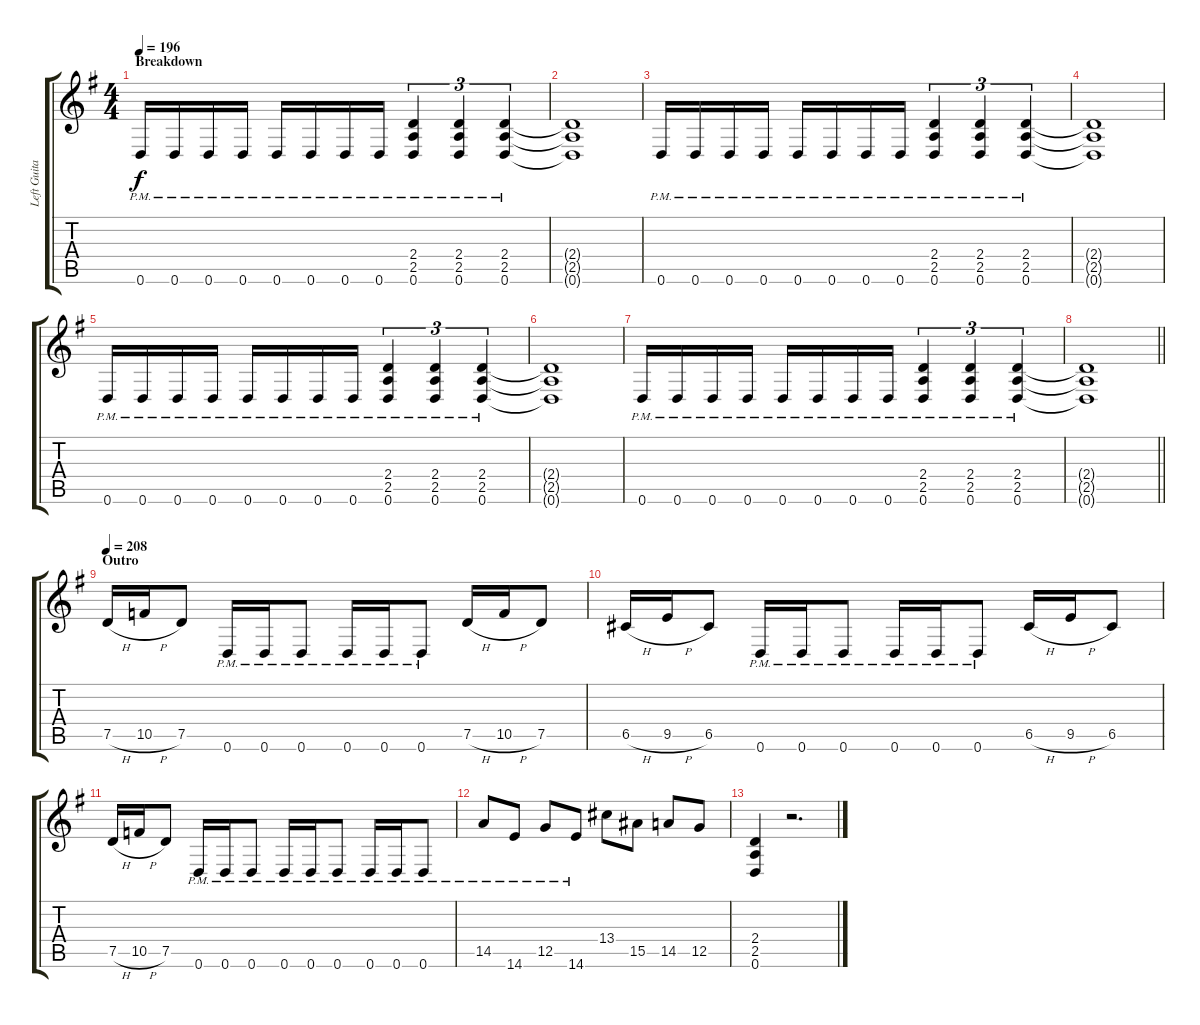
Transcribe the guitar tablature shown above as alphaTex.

\track ("Left Guitar" "Left Guita") {instrument distortionguitar}
\staff {score tabs}
\tuning (D4 A3 F3 C3 G2 D2) {hide}
\ts (4 4)
\section ("" "Breakdown")
\tempo 196
\clef g2
\ks g
0.6{pm}.16{dy f} 0.6{pm}.16 0.6{pm}.16 0.6{pm}.16 0.6{pm}.16 0.6{pm}.16 0.6{pm}.16 0.6{pm}.16 (2.4{pm} 2.5{pm} 0.6{pm}).4{tu (3 2)} (2.4{pm} 2.5{pm} 0.6{pm}).4{tu (3 2)} (2.4{pm} 2.5{pm} 0.6{pm}).4{tu (3 2)} |
(2.4{t} 2.5{t} 0.6{t}).1 |
0.6{pm}.16 0.6{pm}.16 0.6{pm}.16 0.6{pm}.16 0.6{pm}.16 0.6{pm}.16 0.6{pm}.16 0.6{pm}.16 (2.4{pm} 2.5{pm} 0.6{pm}).4{tu (3 2)} (2.4{pm} 2.5{pm} 0.6{pm}).4{tu (3 2)} (2.4{pm} 2.5{pm} 0.6{pm}).4{tu (3 2)} |
(2.4{t} 2.5{t} 0.6{t}).1 |
0.6{pm}.16 0.6{pm}.16 0.6{pm}.16 0.6{pm}.16 0.6{pm}.16 0.6{pm}.16 0.6{pm}.16 0.6{pm}.16 (2.4{pm} 2.5{pm} 0.6{pm}).4{tu (3 2)} (2.4{pm} 2.5{pm} 0.6{pm}).4{tu (3 2)} (2.4{pm} 2.5{pm} 0.6{pm}).4{tu (3 2)} |
(2.4{t} 2.5{t} 0.6{t}).1 |
0.6{pm}.16 0.6{pm}.16 0.6{pm}.16 0.6{pm}.16 0.6{pm}.16 0.6{pm}.16 0.6{pm}.16 0.6{pm}.16 (2.4{pm} 2.5{pm} 0.6{pm}).4{tu (3 2)} (2.4{pm} 2.5{pm} 0.6{pm}).4{tu (3 2)} (2.4{pm} 2.5{pm} 0.6{pm}).4{tu (3 2)} |
\barLineRight lightlight
(2.4{t} 2.5{t} 0.6{t}).1 |
\section ("" "Outro")
\tempo 208
7.5{h}.16 10.5{h}.16 7.5.8 0.6{pm}.16 0.6{pm}.16 0.6{pm}.8 0.6{pm}.16 0.6{pm}.16 0.6{pm}.8 7.5{h}.16 10.5{h}.16 7.5.8 |
6.5{h}.16 9.5{h}.16 6.5.8 0.6{pm}.16 0.6{pm}.16 0.6{pm}.8 0.6{pm}.16 0.6{pm}.16 0.6{pm}.8 6.5{h}.16 9.5{h}.16 6.5.8 |
7.5{h}.16 10.5{h}.16 7.5.8 0.6{pm}.16 0.6{pm}.16 0.6{pm}.8 0.6{pm}.16 0.6{pm}.16 0.6{pm}.8 0.6{pm}.16 0.6{pm}.16 0.6{pm}.8 |
14.5{pm}.8 14.6{pm}.8 12.5{pm}.8 14.6{pm}.8 13.4.8 15.5.8 14.5.8 12.5.8 |
(2.4 2.5 0.6).4 r.2{d}
